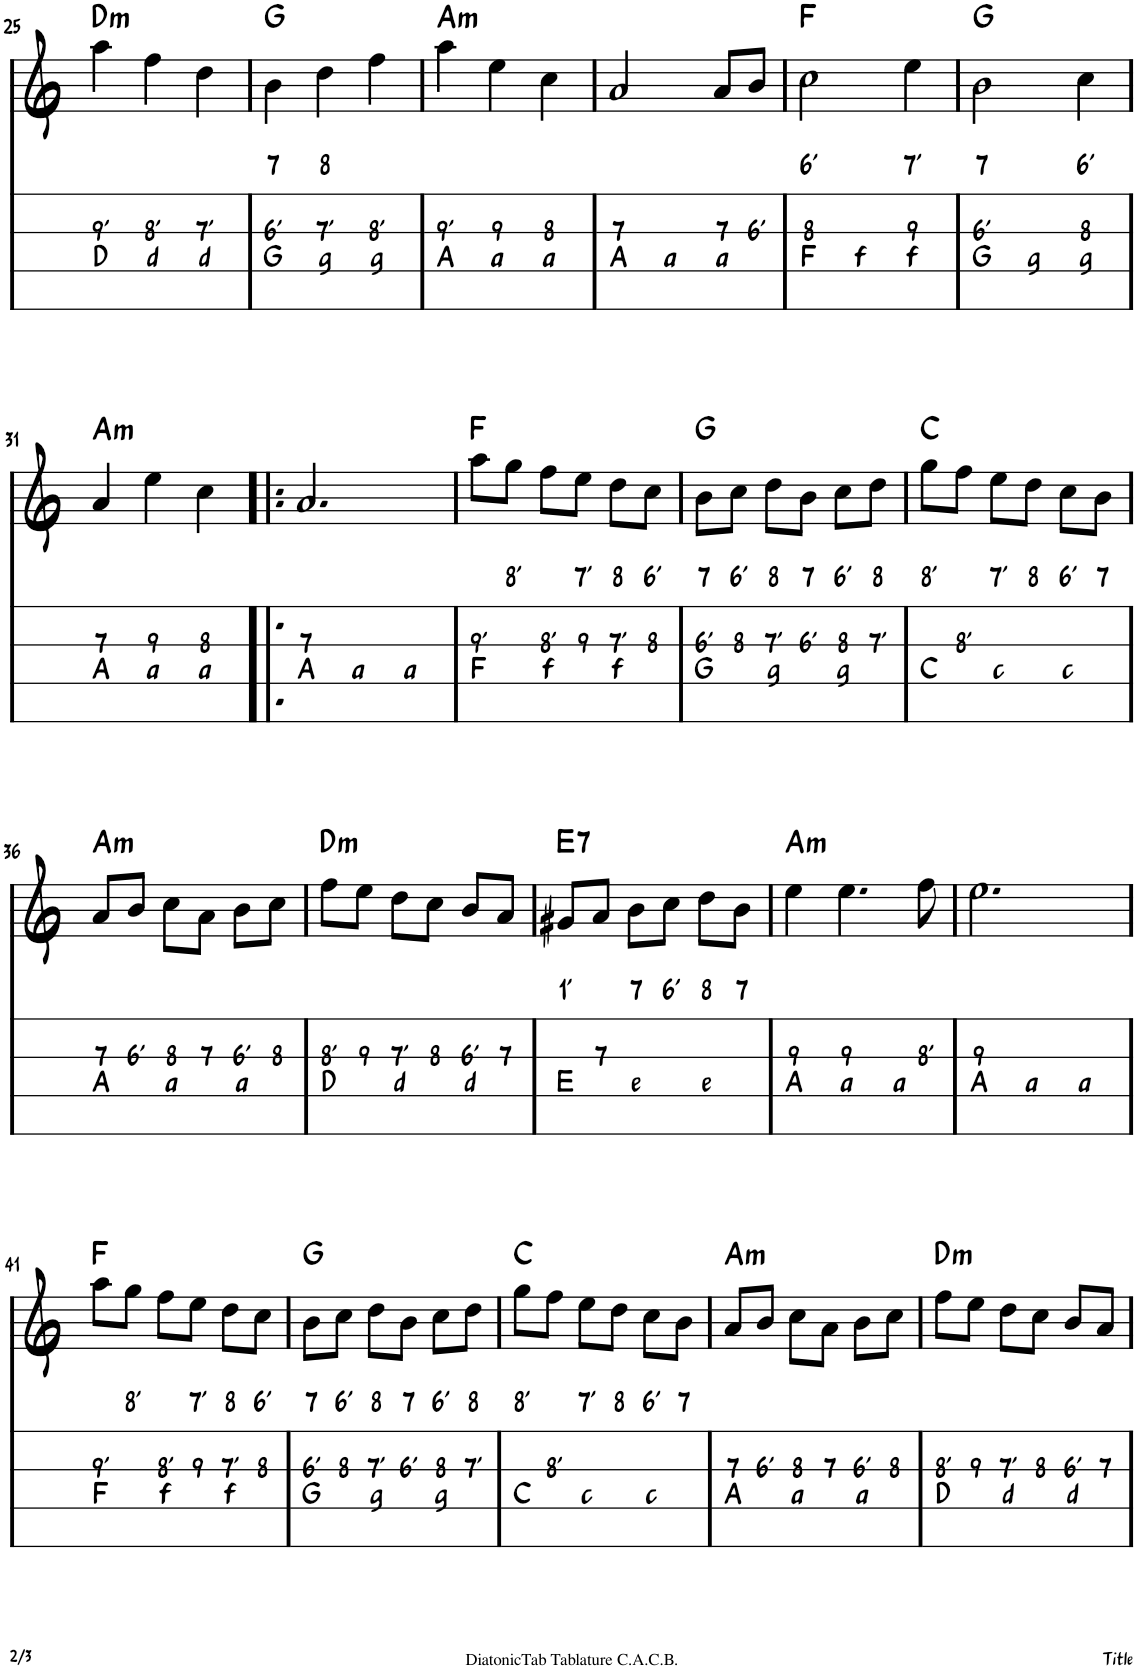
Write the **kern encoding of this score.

**kern	**text	**text	**text	**kern	**text	**text	**harte
*part2	*part2	*part2	*part2	*part1	*part1	*part1	*part1
*staff2	*staff2	*staff2	*staff2	*staff1	*staff1	*staff1	*
*I"Tablature	*	*	*	*I"Thème	*	*	*
!!LO:PB:g=z
*clefG2	*	*	*	*clefG2	*	*	*
*k[]	*	*	*	*k[]	*	*	*
*M3/4	*	*	*	*M3/4	*	*	*
=25	=25	=25	=25	=25	=25	=25	=25
!	!	!	!LO:LY:b	!	!	!LO:LY:b	!LO:H:kt=m
4ryy	.	.	D	4aa\	.	9'	D:min
!	!	!	!LO:LY:b	!	!	!LO:LY:b	!
4ryy	.	.	d	4ff\	.	8'	.
!	!	!	!LO:LY:b	!	!	!LO:LY:b	!
4ryy	.	.	d	4dd\	.	7'	.
=26	=26	=26	=26	=26	=26	=26	=26
!	!	!	!LO:LY:b	!	!LO:LY:b	!LO:LY:b	!
4ryy	.	.	G	4b\	7	6'	G:maj
!	!	!	!LO:LY:b	!	!LO:LY:b	!LO:LY:b	!
4ryy	.	.	g	4dd\	8	7'	.
!	!	!	!LO:LY:b	!	!	!LO:LY:b	!
4ryy	.	.	g	4ff\	.	8'	.
=27	=27	=27	=27	=27	=27	=27	=27
!	!	!	!LO:LY:b	!	!	!LO:LY:b	!LO:H:kt=m
4ryy	.	.	A	4aa\	.	9'	A:min
!	!	!	!LO:LY:b	!	!	!LO:LY:b	!
4ryy	.	.	a	4ee\	.	9	.
!	!	!	!LO:LY:b	!	!	!LO:LY:b	!
4ryy	.	.	a	4cc\	.	8	.
=28	=28	=28	=28	=28	=28	=28	=28
!	!	!	!LO:LY:b	!	!	!LO:LY:b	!
4ryy	.	.	A	2a/	.	7	.
!	!	!	!LO:LY:b	!	!	!	!
4ryy	.	.	a	.	.	.	.
!	!	!	!LO:LY:b	!	!	!LO:LY:b	!
4ryy	.	.	a	8a/L	.	7	.
!	!	!	!	!	!	!LO:LY:b	!
.	.	.	.	8b/J	.	6'	.
=29	=29	=29	=29	=29	=29	=29	=29
!	!	!	!LO:LY:b	!	!LO:LY:b	!LO:LY:b	!
4ryy	.	.	F	2cc\	6'	8	F:maj
!	!	!	!LO:LY:b	!	!	!	!
4ryy	.	.	f	.	.	.	.
!	!	!	!LO:LY:b	!	!LO:LY:b	!LO:LY:b	!
4ryy	.	.	f	4ee\	7'	9	.
=30	=30	=30	=30	=30	=30	=30	=30
!	!	!	!LO:LY:b	!	!LO:LY:b	!LO:LY:b	!
4ryy	.	.	G	2b\	7	6'	G:maj
!	!	!	!LO:LY:b	!	!	!	!
4ryy	.	.	g	.	.	.	.
!	!	!	!LO:LY:b	!	!LO:LY:b	!LO:LY:b	!
4ryy	.	.	g	4cc\	6'	8	.
!!LO:LB:g=z
=31	=31	=31	=31	=31	=31	=31	=31
!	!	!	!LO:LY:b	!	!	!LO:LY:b	!LO:H:kt=m
4ryy	.	.	A	4a/	.	7	A:min
!	!	!	!LO:LY:b	!	!	!LO:LY:b	!
4ryy	.	.	a	4ee\	.	9	.
!	!	!	!LO:LY:b	!	!	!LO:LY:b	!
4ryy	.	.	a	4cc\	.	8	.
=32!|:	=32!|:	=32!|:	=32!|:	=32!|:	=32!|:	=32!|:	=32!|:
!	!	!	!LO:LY:b	!	!	!LO:LY:b	!
4ryy	.	.	A	2.a/	.	7	.
!	!	!	!LO:LY:b	!	!	!	!
4ryy	.	.	a	.	.	.	.
!	!	!	!LO:LY:b	!	!	!	!
4ryy	.	.	a	.	.	.	.
=33	=33	=33	=33	=33	=33	=33	=33
!	!	!	!LO:LY:b	!	!	!LO:LY:b	!
4ryy	.	.	F	8aa\L	.	9'	F:maj
!	!	!	!	!	!LO:LY:b	!	!
.	.	.	.	8gg\J	8'	.	.
!	!	!	!LO:LY:b	!	!	!LO:LY:b	!
4ryy	.	.	f	8ff\L	.	8'	.
!	!	!	!	!	!LO:LY:b	!LO:LY:b	!
.	.	.	.	8ee\J	7'	9	.
!	!	!	!LO:LY:b	!	!LO:LY:b	!LO:LY:b	!
4ryy	.	.	f	8dd\L	8	7'	.
!	!	!	!	!	!LO:LY:b	!LO:LY:b	!
.	.	.	.	8cc\J	6'	8	.
=34	=34	=34	=34	=34	=34	=34	=34
!	!	!	!LO:LY:b	!	!LO:LY:b	!LO:LY:b	!
4ryy	.	.	G	8b\L	7	6'	G:maj
!	!	!	!	!	!LO:LY:b	!LO:LY:b	!
.	.	.	.	8cc\J	6'	8	.
!	!	!	!LO:LY:b	!	!LO:LY:b	!LO:LY:b	!
4ryy	.	.	g	8dd\L	8	7'	.
!	!	!	!	!	!LO:LY:b	!LO:LY:b	!
.	.	.	.	8b\J	7	6'	.
!	!	!	!LO:LY:b	!	!LO:LY:b	!LO:LY:b	!
4ryy	.	.	g	8cc\L	6'	8	.
!	!	!	!	!	!LO:LY:b	!LO:LY:b	!
.	.	.	.	8dd\J	8	7'	.
=35	=35	=35	=35	=35	=35	=35	=35
!	!	!	!LO:LY:b	!	!LO:LY:b	!	!
4ryy	.	.	C	8gg\L	8'	.	C:maj
!	!	!	!	!	!	!LO:LY:b	!
.	.	.	.	8ff\J	.	8'	.
!	!	!	!LO:LY:b	!	!LO:LY:b	!	!
4ryy	.	.	c	8ee\L	7'	.	.
!	!	!	!	!	!LO:LY:b	!	!
.	.	.	.	8dd\J	8	.	.
!	!	!	!LO:LY:b	!	!LO:LY:b	!	!
4ryy	.	.	c	8cc\L	6'	.	.
!	!	!	!	!	!LO:LY:b	!	!
.	.	.	.	8b\J	7	.	.
!!LO:LB:g=z
=36	=36	=36	=36	=36	=36	=36	=36
!	!	!	!LO:LY:b	!	!	!LO:LY:b	!LO:H:kt=m
4ryy	.	.	A	8a/L	.	7	A:min
!	!	!	!	!	!	!LO:LY:b	!
.	.	.	.	8b/J	.	6'	.
!	!	!	!LO:LY:b	!	!	!LO:LY:b	!
4ryy	.	.	a	8cc\L	.	8	.
!	!	!	!	!	!	!LO:LY:b	!
.	.	.	.	8a\J	.	7	.
!	!	!	!LO:LY:b	!	!	!LO:LY:b	!
4ryy	.	.	a	8b\L	.	6'	.
!	!	!	!	!	!	!LO:LY:b	!
.	.	.	.	8cc\J	.	8	.
=37	=37	=37	=37	=37	=37	=37	=37
!	!	!	!LO:LY:b	!	!	!LO:LY:b	!LO:H:kt=m
4ryy	.	.	D	8ff\L	.	8'	D:min
!	!	!	!	!	!	!LO:LY:b	!
.	.	.	.	8ee\J	.	9	.
!	!	!	!LO:LY:b	!	!	!LO:LY:b	!
4ryy	.	.	d	8dd\L	.	7'	.
!	!	!	!	!	!	!LO:LY:b	!
.	.	.	.	8cc\J	.	8	.
!	!	!	!LO:LY:b	!	!	!LO:LY:b	!
4ryy	.	.	d	8b/L	.	6'	.
!	!	!	!	!	!	!LO:LY:b	!
.	.	.	.	8a/J	.	7	.
=38	=38	=38	=38	=38	=38	=38	=38
!	!	!	!LO:LY:b	!	!LO:LY:b	!	!LO:H:kt=7
4ryy	.	.	E	8g#X/L	1'	.	E:7
!	!	!	!	!	!	!LO:LY:b	!
.	.	.	.	8a/J	.	7	.
!	!	!	!LO:LY:b	!	!LO:LY:b	!	!
4ryy	.	.	e	8b\L	7	.	.
!	!	!	!	!	!LO:LY:b	!	!
.	.	.	.	8cc\J	6'	.	.
!	!	!	!LO:LY:b	!	!LO:LY:b	!	!
4ryy	.	.	e	8dd\L	8	.	.
!	!	!	!	!	!LO:LY:b	!	!
.	.	.	.	8b\J	7	.	.
=39	=39	=39	=39	=39	=39	=39	=39
!	!	!	!LO:LY:b	!	!	!LO:LY:b	!LO:H:kt=m
4ryy	.	.	A	4ee\	.	9	A:min
!	!	!	!LO:LY:b	!	!	!LO:LY:b	!
4ryy	.	.	a	4.ee\	.	9	.
!	!	!	!LO:LY:b	!	!	!	!
4ryy	.	.	a	.	.	.	.
!	!	!	!	!	!	!LO:LY:b	!
.	.	.	.	8ff\	.	8'	.
=40	=40	=40	=40	=40	=40	=40	=40
!	!	!	!LO:LY:b	!	!	!LO:LY:b	!
4ryy	.	.	A	2.ee\	.	9	.
!	!	!	!LO:LY:b	!	!	!	!
4ryy	.	.	a	.	.	.	.
!	!	!	!LO:LY:b	!	!	!	!
4ryy	.	.	a	.	.	.	.
!!LO:LB:g=z
=41	=41	=41	=41	=41	=41	=41	=41
!	!	!	!LO:LY:b	!	!	!LO:LY:b	!
4ryy	.	.	F	8aa\L	.	9'	F:maj
!	!	!	!	!	!LO:LY:b	!	!
.	.	.	.	8gg\J	8'	.	.
!	!	!	!LO:LY:b	!	!	!LO:LY:b	!
4ryy	.	.	f	8ff\L	.	8'	.
!	!	!	!	!	!LO:LY:b	!LO:LY:b	!
.	.	.	.	8ee\J	7'	9	.
!	!	!	!LO:LY:b	!	!LO:LY:b	!LO:LY:b	!
4ryy	.	.	f	8dd\L	8	7'	.
!	!	!	!	!	!LO:LY:b	!LO:LY:b	!
.	.	.	.	8cc\J	6'	8	.
=42	=42	=42	=42	=42	=42	=42	=42
!	!	!	!LO:LY:b	!	!LO:LY:b	!LO:LY:b	!
4ryy	.	.	G	8b\L	7	6'	G:maj
!	!	!	!	!	!LO:LY:b	!LO:LY:b	!
.	.	.	.	8cc\J	6'	8	.
!	!	!	!LO:LY:b	!	!LO:LY:b	!LO:LY:b	!
4ryy	.	.	g	8dd\L	8	7'	.
!	!	!	!	!	!LO:LY:b	!LO:LY:b	!
.	.	.	.	8b\J	7	6'	.
!	!	!	!LO:LY:b	!	!LO:LY:b	!LO:LY:b	!
4ryy	.	.	g	8cc\L	6'	8	.
!	!	!	!	!	!LO:LY:b	!LO:LY:b	!
.	.	.	.	8dd\J	8	7'	.
=43	=43	=43	=43	=43	=43	=43	=43
!	!	!	!LO:LY:b	!	!LO:LY:b	!	!
4ryy	.	.	C	8gg\L	8'	.	C:maj
!	!	!	!	!	!	!LO:LY:b	!
.	.	.	.	8ff\J	.	8'	.
!	!	!	!LO:LY:b	!	!LO:LY:b	!	!
4ryy	.	.	c	8ee\L	7'	.	.
!	!	!	!	!	!LO:LY:b	!	!
.	.	.	.	8dd\J	8	.	.
!	!	!	!LO:LY:b	!	!LO:LY:b	!	!
4ryy	.	.	c	8cc\L	6'	.	.
!	!	!	!	!	!LO:LY:b	!	!
.	.	.	.	8b\J	7	.	.
=44	=44	=44	=44	=44	=44	=44	=44
!	!	!	!LO:LY:b	!	!	!LO:LY:b	!LO:H:kt=m
4ryy	.	.	A	8a/L	.	7	A:min
!	!	!	!	!	!	!LO:LY:b	!
.	.	.	.	8b/J	.	6'	.
!	!	!	!LO:LY:b	!	!	!LO:LY:b	!
4ryy	.	.	a	8cc\L	.	8	.
!	!	!	!	!	!	!LO:LY:b	!
.	.	.	.	8a\J	.	7	.
!	!	!	!LO:LY:b	!	!	!LO:LY:b	!
4ryy	.	.	a	8b\L	.	6'	.
!	!	!	!	!	!	!LO:LY:b	!
.	.	.	.	8cc\J	.	8	.
=45	=45	=45	=45	=45	=45	=45	=45
!	!	!	!LO:LY:b	!	!	!LO:LY:b	!LO:H:kt=m
4ryy	.	.	D	8ff\L	.	8'	D:min
!	!	!	!	!	!	!LO:LY:b	!
.	.	.	.	8ee\J	.	9	.
!	!	!	!LO:LY:b	!	!	!LO:LY:b	!
4ryy	.	.	d	8dd\L	.	7'	.
!	!	!	!	!	!	!LO:LY:b	!
.	.	.	.	8cc\J	.	8	.
!	!	!	!LO:LY:b	!	!	!LO:LY:b	!
4ryy	.	.	d	8b/L	.	6'	.
!	!	!	!	!	!	!LO:LY:b	!
.	.	.	.	8a/J	.	7	.
=	=	=	=	=	=	=	=
*-	*-	*-	*-	*-	*-	*-	*-
